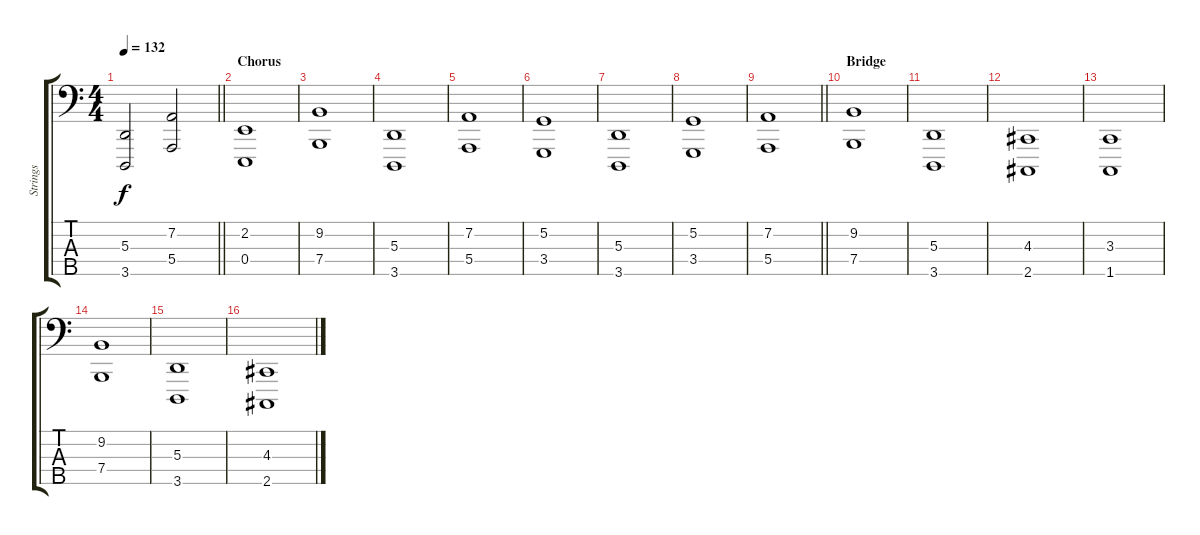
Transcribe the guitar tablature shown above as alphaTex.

\track ("Strings" "Strings") {instrument stringensemble1}
\staff {score tabs}
\tuning (G2 D2 A1 E1 B0) {hide}
\ts (4 4)
\tempo 132
\clef f4
\barLineRight lightlight
\ks c
(5.3 3.5).2{dy f} (7.2 5.4).2 |
\section ("" "Chorus ")
(2.2 0.4).1 |
(9.2 7.4).1 |
(5.3 3.5).1 |
(7.2 5.4).1 |
(5.2 3.4).1 |
(5.3 3.5).1 |
(5.2 3.4).1 |
\barLineRight lightlight
(7.2 5.4).1 |
\section ("" "Bridge ")
(9.2 7.4).1 |
(5.3 3.5).1 |
(4.3 2.5).1 |
(3.3 1.5).1 |
(9.2 7.4).1 |
(5.3 3.5).1 |
(4.3 2.5).1
